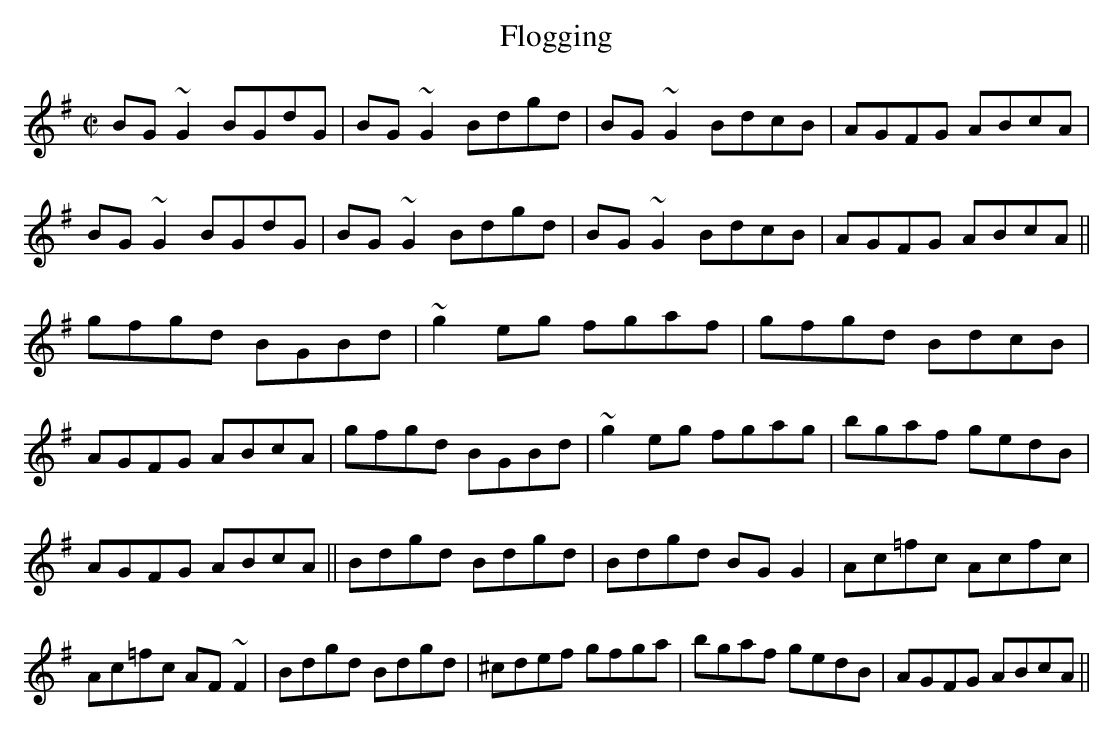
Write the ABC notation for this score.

X:1
T:Flogging
E:9
E:9
M:C|
K:G
BG~G2 BGdG|BG~G2 Bdgd|BG~G2 BdcB|AGFG ABcA|\
BG~G2 BGdG|BG~G2 Bdgd|BG~G2 BdcB|AGFG ABcA||\
gfgd BGBd|~g2eg fgaf|gfgd BdcB|AGFG ABcA|\
gfgd BGBd|~g2 eg fgag|bgaf gedB|AGFG ABcA||\
Bdgd Bdgd|Bdgd BG G2|Ac=fc Acfc|Ac=fc AF~F2|\
Bdgd Bdgd|^cdef gfga|bgaf gedB|AGFG ABcA||**
\vfill\eject
